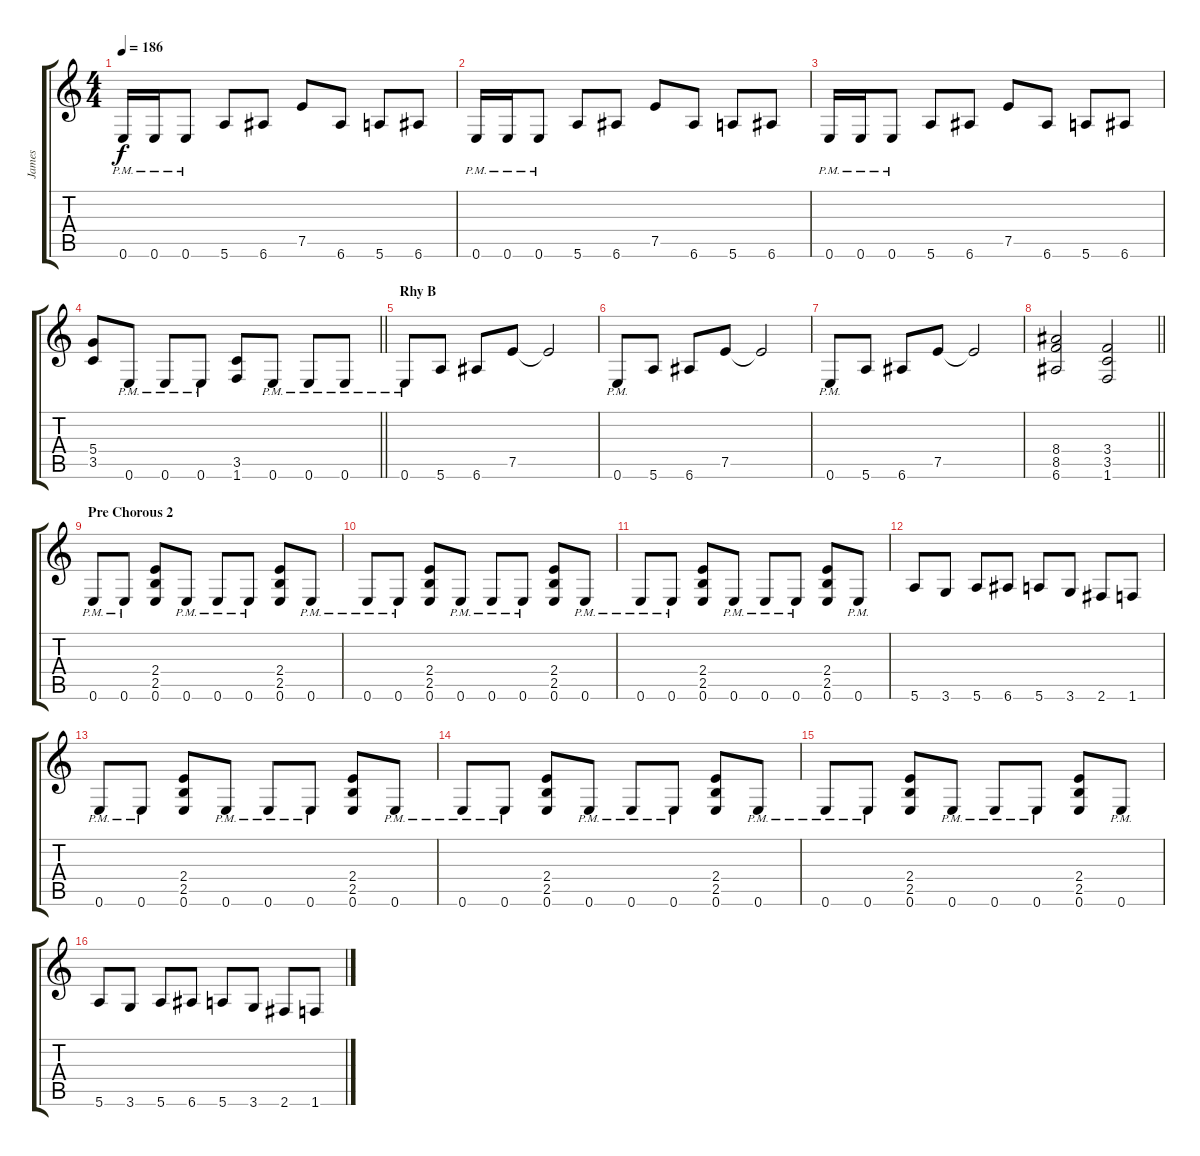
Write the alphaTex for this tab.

\track ("James" "James") {instrument distortionguitar}
\staff {score tabs}
\tuning (E4 B3 G3 D3 A2 E2) {hide}
\ts (4 4)
\tempo 186
\clef g2
\ks c
0.6{pm}.16{dy f} 0.6{pm}.16 0.6{pm}.8 5.6.8 6.6.8 7.5.8 6.6.8 5.6.8 6.6.8 |
0.6{pm}.16 0.6{pm}.16 0.6{pm}.8 5.6.8 6.6.8 7.5.8 6.6.8 5.6.8 6.6.8 |
0.6{pm}.16 0.6{pm}.16 0.6{pm}.8 5.6.8 6.6.8 7.5.8 6.6.8 5.6.8 6.6.8 |
\barLineRight lightlight
(5.4 3.5).8 0.6{pm}.8 0.6{pm}.8 0.6{pm}.8 (3.5 1.6).8 0.6{pm}.8 0.6{pm}.8 0.6{pm}.8 |
\section ("" "Rhy B")
0.6{pm}.8 5.6.8 6.6.8 7.5.8 7.5{t}.2 |
0.6{pm}.8 5.6.8 6.6.8 7.5.8 7.5{t}.2 |
0.6{pm}.8 5.6.8 6.6.8 7.5.8 7.5{t}.2 |
\barLineRight lightlight
(8.4 8.5 6.6).2 (3.4 3.5 1.6).2 |
\section ("" "Pre Chorous 2")
0.6{pm}.8 0.6{pm}.8 (2.4 2.5 0.6).8 0.6{pm}.8 0.6{pm}.8 0.6{pm}.8 (2.4 2.5 0.6).8 0.6{pm}.8 |
0.6{pm}.8 0.6{pm}.8 (2.4 2.5 0.6).8 0.6{pm}.8 0.6{pm}.8 0.6{pm}.8 (2.4 2.5 0.6).8 0.6{pm}.8 |
0.6{pm}.8 0.6{pm}.8 (2.4 2.5 0.6).8 0.6{pm}.8 0.6{pm}.8 0.6{pm}.8 (2.4 2.5 0.6).8 0.6{pm}.8 |
5.6.8 3.6.8 5.6.8 6.6.8 5.6.8 3.6.8 2.6.8 1.6.8 |
0.6{pm}.8 0.6{pm}.8 (2.4 2.5 0.6).8 0.6{pm}.8 0.6{pm}.8 0.6{pm}.8 (2.4 2.5 0.6).8 0.6{pm}.8 |
0.6{pm}.8 0.6{pm}.8 (2.4 2.5 0.6).8 0.6{pm}.8 0.6{pm}.8 0.6{pm}.8 (2.4 2.5 0.6).8 0.6{pm}.8 |
0.6{pm}.8 0.6{pm}.8 (2.4 2.5 0.6).8 0.6{pm}.8 0.6{pm}.8 0.6{pm}.8 (2.4 2.5 0.6).8 0.6{pm}.8 |
5.6.8 3.6.8 5.6.8 6.6.8 5.6.8 3.6.8 2.6.8 1.6.8
